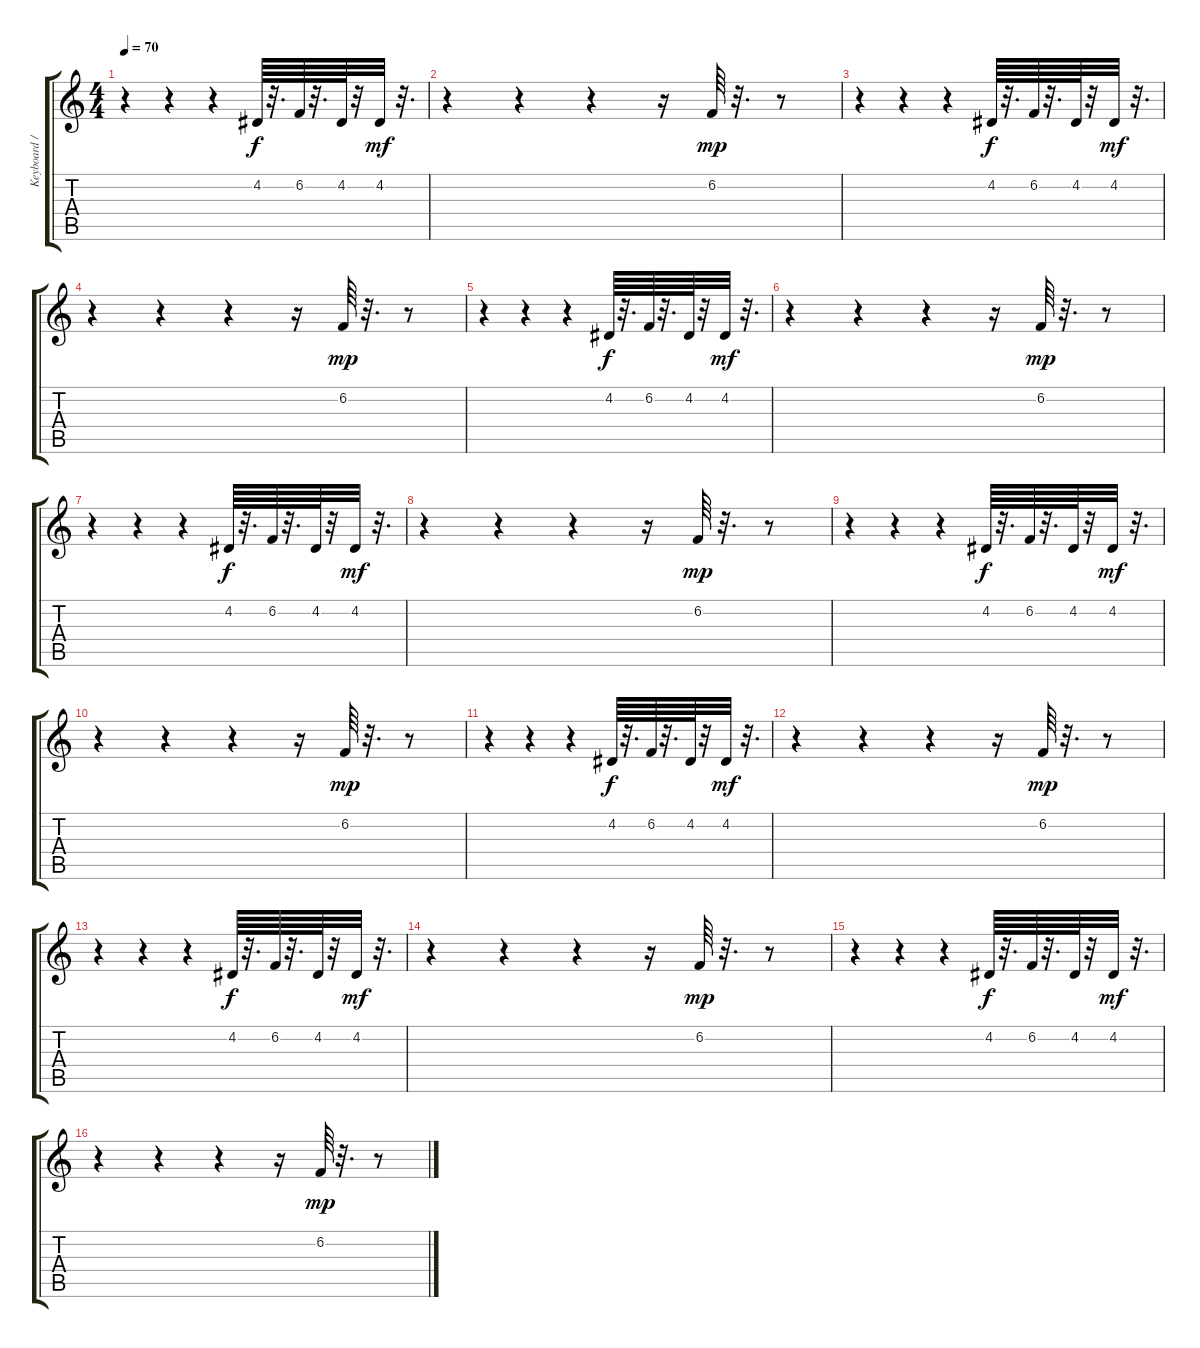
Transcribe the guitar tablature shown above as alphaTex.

\track ("Keyboard / Flake Lorenz" "Keyboard /") {instrument birdtweet}
\staff {score tabs}
\tuning (E4 B3 G3 D3 A2 E2) {hide}
\ts (4 4)
\tempo 70
\clef g2
\ks c
r.4{dy f instrument birdtweet} r.4 r.4 4.2.64 r.32{d} 6.2.64 r.32{d} 4.2.64 r.32 4.2.32{dy mf} r.32{d} |
r.4 r.4 r.4 r.16 6.2.64{dy mp} r.32{d} r.8 |
r.4 r.4 r.4 4.2.64{dy f} r.32{d} 6.2.64 r.32{d} 4.2.64 r.32 4.2.32{dy mf} r.32{d} |
r.4 r.4 r.4 r.16 6.2.64{dy mp} r.32{d} r.8 |
r.4 r.4 r.4 4.2.64{dy f} r.32{d} 6.2.64 r.32{d} 4.2.64 r.32 4.2.32{dy mf} r.32{d} |
r.4 r.4 r.4 r.16 6.2.64{dy mp} r.32{d} r.8 |
r.4 r.4 r.4 4.2.64{dy f} r.32{d} 6.2.64 r.32{d} 4.2.64 r.32 4.2.32{dy mf} r.32{d} |
r.4 r.4 r.4 r.16 6.2.64{dy mp} r.32{d} r.8 |
r.4 r.4 r.4 4.2.64{dy f} r.32{d} 6.2.64 r.32{d} 4.2.64 r.32 4.2.32{dy mf} r.32{d} |
r.4 r.4 r.4 r.16 6.2.64{dy mp} r.32{d} r.8 |
r.4 r.4 r.4 4.2.64{dy f} r.32{d} 6.2.64 r.32{d} 4.2.64 r.32 4.2.32{dy mf} r.32{d} |
r.4 r.4 r.4 r.16 6.2.64{dy mp} r.32{d} r.8 |
r.4 r.4 r.4 4.2.64{dy f} r.32{d} 6.2.64 r.32{d} 4.2.64 r.32 4.2.32{dy mf} r.32{d} |
r.4 r.4 r.4 r.16 6.2.64{dy mp} r.32{d} r.8 |
r.4 r.4 r.4 4.2.64{dy f} r.32{d} 6.2.64 r.32{d} 4.2.64 r.32 4.2.32{dy mf} r.32{d} |
r.4 r.4 r.4 r.16 6.2.64{dy mp} r.32{d} r.8
